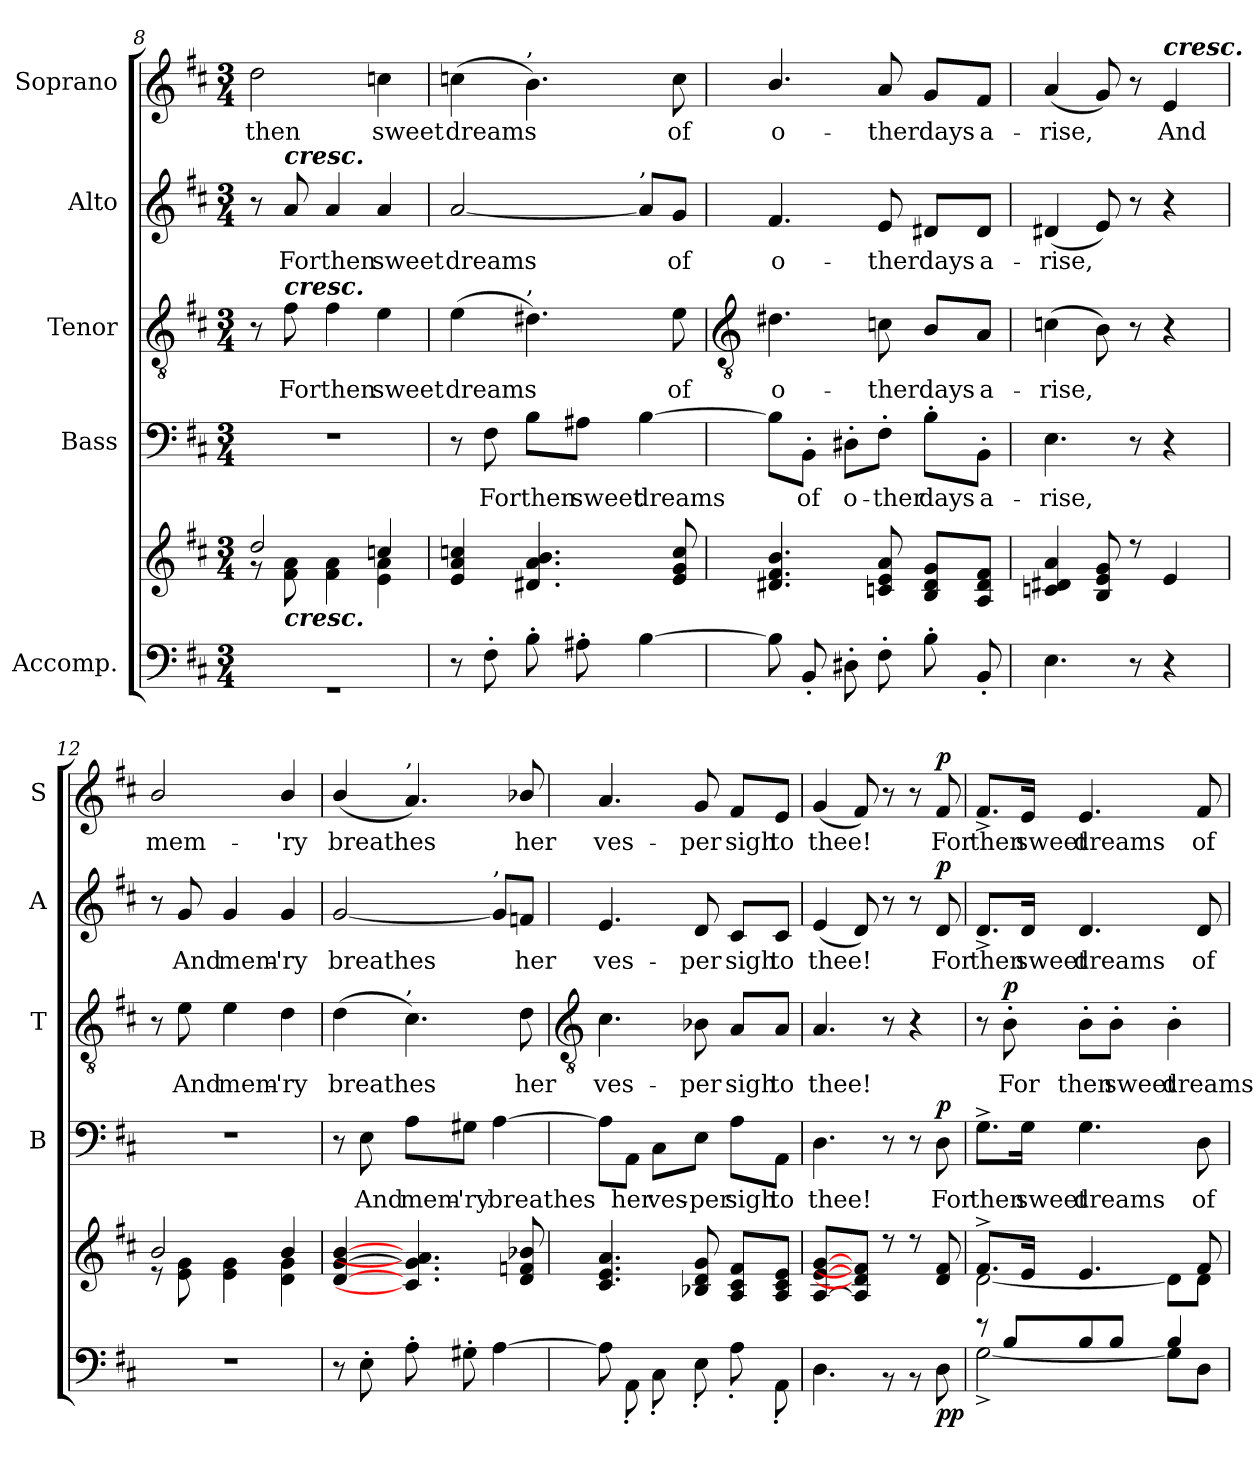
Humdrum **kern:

**kern	**kern	**dynam	**kern	**text	**dynam	**kern	**text	**dynam	**kern	**text	**dynam	**kern	**text	**dynam
*part5	*part5	*part5	*part4	*part4	*part4	*part3	*part3	*part3	*part2	*part2	*part2	*part1	*part1	*part1
*staff6	*staff5	*staff5/6	*staff4	*staff4	*staff4	*staff3	*staff3	*staff3	*staff2	*staff2	*staff2	*staff1	*staff1	*staff1
*I"Accomp.	*	*	*I"Bass	*	*	*I"Tenor	*	*	*I"Alto	*	*	*I"Soprano	*	*
*	*	*	*I'B	*	*	*I'T	*	*	*I'A	*	*	*I'S	*	*
*clefF4	*clefG2	*	*clefF4	*	*	*clefGv2	*	*	*clefG2	*	*	*clefG2	*	*
*k[f#c#]	*k[f#c#]	*	*k[f#c#]	*	*	*k[f#c#]	*	*	*k[f#c#]	*	*	*k[f#c#]	*	*
*D:	*D:	*	*D:	*	*	*D:	*	*	*D:	*	*	*D:	*	*
*M3/4	*M3/4	*	*M3/4	*	*	*M3/4	*	*	*M3/4	*	*	*M3/4	*	*
=8	=8	=8	=8	=8	=8	=8	=8	=8	=8	=8	=8	=8	=8	=8
*^	*	*	*	*	*	*	*	*	*	*	*	*	*	*
!LO:N:vis=1	!LO:N:vis=1	!	!	!LO:N:vis=1	!	!	!	!	!	!	!	!	!	!LO:LY:b	!
*	*	*^	*	*	*	*	*	*	*	*	*	*	*	*	*
2.ryy	2.r	2dd/	8r	.	2.r	.	.	8r	.	.	8r	.	.	2dd	then	.
!	!	!	!	!	!	!	!	!	!	!	!LO:TX:a:Bi:t=cresc.	!	!	!	!	!
!	!	!	!	!	!	!	!	!LO:TX:a:Bi:t=cresc.	!	!	!	!	!	!	!	!
!	!	!	!LO:TX:b:Bi:t=cresc.	!	!	!	!	!	!	!	!	!	!	!	!	!
!	!	!	!	!	!	!	!	!	!LO:LY:b	!	!	!LO:LY:b	!	!	!	!
.	.	.	8f#\ 8a\	.	.	.	.	8f#	For	.	8a	For	.	.	.	.
!	!	!	!	!	!	!	!	!	!LO:LY:b	!	!	!LO:LY:b	!	!	!	!
.	.	.	4f#\ 4a\	.	.	.	.	4f#	then	.	4a	then	.	.	.	.
!	!	!	!	!	!	!	!	!	!LO:LY:b	!	!	!LO:LY:b	!	!	!LO:LY:b	!
.	.	4ccn/	4e\ 4a\	.	.	.	.	4e	sweet	.	4a	sweet	.	4ccn	sweet	.
*v	*v	*	*	*	*	*	*	*	*	*	*	*	*	*	*	*
=9	=9	=9	=9	=9	=9	=9	=9	=9	=9	=9	=9	=9	=9	=9	=9
!	!	!LO:N:vis=1	!	!	!	!	!	!LO:LY:b	!	!	!LO:LY:b	!	!	!LO:LY:b	!
8r	4e/ 4a/ 4ccn/	2.ryy	.	8r	.	.	(>4e	dreams	.	[2a	dreams	.	(>4ccn	dreams	.
!	!	!	!	!	!LO:LY:b	!	!	!	!	!	!	!	!	!	!
8F#'\	.	.	.	8F#	For	.	.	.	.	.	.	.	.	.	.
!	!	!	!	!	!	!	!	!	!	!	!	!	!LO:TX:a:t=,	!	!
!	!	!	!	!	!	!	!LO:TX:a:t=,	!	!	!	!	!	!	!	!
!	!	!	!	!	!LO:LY:b	!	!	!	!	!	!	!	!	!	!
8B'\	4.d#X/ 4.a/ 4.b/	.	.	8B\L	then	.	4.d#X)	.	.	.	.	.	4.b)	.	.
!	!	!	!	!	!LO:LY:b	!	!	!	!	!	!	!	!	!	!
8A#X'\	.	.	.	8A#X\J	sweet	.	.	.	.	.	.	.	.	.	.
!	!	!	!	!	!	!	!	!	!	!LO:TX:a:t=,	!	!	!	!	!
!	!	!	!	!	!LO:LY:b	!	!	!	!	!	!	!	!	!	!
[4B\	.	.	.	[4B	dreams	.	.	.	.	8a/L]	.	.	.	.	.
!	!	!	!	!	!	!	!	!LO:LY:b	!	!	!LO:LY:b	!	!	!LO:LY:b	!
.	8e/ 8g/ 8cc/	.	.	.	.	.	8e	of	.	8g/J	of	.	8cc	of	.
!!LO:LB:g=z
=10	=10	=10	=10	=10	=10	=10	=10	=10	=10	=10	=10	=10	=10	=10	=10
*	*	*	*	*	*	*	*clefGv2	*	*	*	*	*	*	*	*
!	!	!LO:N:vis=1	!	!	!	!	!	!LO:LY:b	!	!	!LO:LY:b	!	!	!LO:LY:b	!
8B]	4.d#X/ 4.f#/ 4.b/	2.ryy	.	8B\L]	.	.	4.d#X	o-	.	4.f#	o-	.	4.b/	o-	.
!	!	!	!	!	!LO:LY:b	!	!	!	!	!	!	!	!	!	!
8BB'	.	.	.	8BB'\J	of	.	.	.	.	.	.	.	.	.	.
!	!	!	!	!	!LO:LY:b	!	!	!	!	!	!	!	!	!	!
8D#X'	.	.	.	8D#X'\L	o-	.	.	.	.	.	.	.	.	.	.
!	!	!	!	!	!LO:LY:b	!	!	!LO:LY:b	!	!	!LO:LY:b	!	!	!LO:LY:b	!
8F#'	8cn/ 8e/ 8a/	.	.	8F#'\J	-ther	.	8cn	-ther	.	8e	-ther	.	8a	-ther	.
!	!	!	!	!	!LO:LY:b	!	!	!LO:LY:b	!	!	!LO:LY:b	!	!	!LO:LY:b	!
8B'	8B/ 8d#/ 8g/L	.	.	8B'\L	days	.	8B/L	days	.	8d#X/L	days	.	8g/L	days	.
!	!	!	!	!	!LO:LY:b	!	!	!LO:LY:b	!	!	!LO:LY:b	!	!	!LO:LY:b	!
8BB'	8A/ 8d#/ 8f#/J	.	.	8BB'\J	a-	.	8A/J	a-	.	8d#/J	a-	.	8f#/J	a-	.
=11	=11	=11	=11	=11	=11	=11	=11	=11	=11	=11	=11	=11	=11	=11	=11
!	!	!LO:N:vis=1	!	!	!LO:LY:b	!	!	!LO:LY:b	!	!	!LO:LY:b	!	!	!LO:LY:b	!
4.E	4cn/ 4d#X/ 4a/	2.ryy	.	4.E	-rise,	.	(>4cn	-rise,	.	(<4d#X	-rise,	.	(<4a	-rise,	.
.	8B/ 8e/ 8g/	.	.	.	.	.	8B)	.	.	8e)	.	.	8g)	.	.
8r	8r	.	.	8r	.	.	8r	.	.	8r	.	.	8r	.	.
!	!	!	!	!	!	!	!	!	!	!	!	!	!LO:TX:a:Bi:t=cresc.	!	!
!	!	!	!	!	!	!	!	!	!	!	!	!	!	!LO:LY:b	!
4r	4e/	.	.	4r	.	.	4r	.	.	4r	.	.	4e	And	.
=12	=12	=12	=12	=12	=12	=12	=12	=12	=12	=12	=12	=12	=12	=12	=12
!LO:N:vis=1	!	!	!	!LO:N:vis=1	!	!	!	!	!	!	!	!	!	!LO:LY:b	!
2.r	2b/	8r	.	2.r	.	.	8r	.	.	8r	.	.	2b/	mem-	.
!	!	!	!	!	!	!	!	!LO:LY:b	!	!	!LO:LY:b	!	!	!	!
.	.	8e\ 8g\	.	.	.	.	8e	And	.	8g	And	.	.	.	.
!	!	!	!	!	!	!	!	!LO:LY:b	!	!	!LO:LY:b	!	!	!	!
.	.	4e\ 4g\	.	.	.	.	4e	mem-	.	4g	mem-	.	.	.	.
!	!	!	!	!	!	!	!	!LO:LY:b	!	!	!LO:LY:b	!	!	!LO:LY:b	!
.	4b/	4d\ 4g\	.	.	.	.	4d	-'ry	.	4g	-'ry	.	4b/	-'ry	.
=13	=13	=13	=13	=13	=13	=13	=13	=13	=13	=13	=13	=13	=13	=13	=13
!	!	!LO:N:vis=1	!	!	!	!	!	!LO:LY:b	!	!	!LO:LY:b	!	!	!LO:LY:b	!
8r	[4d/ [4g/ [4b/	2.ryy	.	8r	.	.	(>4d	breathes	.	[2g	breathes	.	(<4b/	breathes	.
!	!	!	!	!	!LO:LY:b	!	!	!	!	!	!	!	!	!	!
8E'	.	.	.	8E	And	.	.	.	.	.	.	.	.	.	.
!	!	!	!	!	!	!	!	!	!	!	!	!	!LO:TX:a:t=,	!	!
!	!	!	!	!	!	!	!LO:TX:a:t=,	!	!	!	!	!	!	!	!
!	!	!	!	!	!LO:LY:b	!	!	!	!	!	!	!	!	!	!
8A'	4.c#/] 4.g/] 4.a/]	.	.	8A\L	mem-	.	4.c#)	.	.	.	.	.	4.a)	.	.
!	!	!	!	!	!LO:LY:b	!	!	!	!	!	!	!	!	!	!
8G#X'	.	.	.	8G#X\J	-'ry	.	.	.	.	.	.	.	.	.	.
!	!	!	!	!	!	!	!	!	!	!LO:TX:a:t=,	!	!	!	!	!
!	!	!	!	!	!LO:LY:b	!	!	!	!	!	!	!	!	!	!
[4A	.	.	.	[4A	breathes	.	.	.	.	8g/L]	.	.	.	.	.
!	!	!	!	!	!	!	!	!LO:LY:b	!	!	!LO:LY:b	!	!	!LO:LY:b	!
.	8d/ 8fn/ 8b-X/	.	.	.	.	.	8d	her	.	8fn/J	her	.	8b-X/	her	.
!!LO:LB:g=z
=14	=14	=14	=14	=14	=14	=14	=14	=14	=14	=14	=14	=14	=14	=14	=14
*	*	*	*	*	*	*	*clefGv2	*	*	*	*	*	*	*	*
!LO:N:vis=1	!	!LO:N:vis=1	!	!	!	!	!	!LO:LY:b	!	!	!LO:LY:b	!	!	!LO:LY:b	!
*^	*	*	*	*	*	*	*	*	*	*	*	*	*	*	*
2.ryy	8A\]	4.c#/ 4.e/ 4.a/	2.ryy	.	8A\L]	.	.	4.c#	ves-	.	4.e	ves-	.	4.a	ves-	.
!	!	!	!	!	!	!LO:LY:b	!	!	!	!	!	!	!	!	!	!
.	8AA'\	.	.	.	8AA\J	her	.	.	.	.	.	.	.	.	.	.
!	!	!	!	!	!	!LO:LY:b	!	!	!	!	!	!	!	!	!	!
.	8C#'\	.	.	.	8C#\L	ves-	.	.	.	.	.	.	.	.	.	.
!	!	!	!	!	!	!LO:LY:b	!	!	!LO:LY:b	!	!	!LO:LY:b	!	!	!LO:LY:b	!
.	8E'\	8B-X/ 8d/ 8g/	.	.	8E\J	-per	.	8B-X	-per	.	8d	-per	.	8g	-per	.
!	!	!	!	!	!	!LO:LY:b	!	!	!LO:LY:b	!	!	!LO:LY:b	!	!	!LO:LY:b	!
.	8A'\	8A/ 8c#/ 8f#/L	.	.	8A\L	sigh	.	8A/L	sigh	.	8c#/L	sigh	.	8f#/L	sigh	.
!	!	!	!	!	!	!LO:LY:b	!	!	!LO:LY:b	!	!	!LO:LY:b	!	!	!LO:LY:b	!
.	8AA'\L	8A/ 8c#/ 8e/J	.	.	8AA\J	to	.	8A/J	to	.	8c#/J	to	.	8e/J	to	.
=15	=15	=15	=15	=15	=15	=15	=15	=15	=15	=15	=15	=15	=15	=15	=15	=15
!LO:N:vis=1	!	!	!LO:N:vis=1	!	!	!LO:LY:b	!	!	!LO:LY:b	!	!	!LO:LY:b	!	!	!LO:LY:b	!
2.ryy	4.D\	[4A/ [4e/ [4g/	2.ryy	.	4.D	thee!	.	4.A	thee!	.	(<4e	thee!	.	(<4g	thee!	.
.	.	8A/] 8d/] 8f#/]J	.	.	.	.	.	.	.	.	8d)	.	.	8f#)	.	.
.	8r	8r	.	.	8r	.	.	8r	.	.	8r	.	.	8r	.	.
.	8r	8r	.	.	8r	.	.	4r	.	.	8r	.	.	8r	.	.
!	!	!	!	!LO:DY:b=2	!	!LO:LY:b	!	!	!	!	!	!LO:LY:b	!	!	!LO:LY:b	!
!	!	!	!	!LO:DY:n=1:b	!	!	!LO:DY:b	!	!	!	!	!	!LO:DY:b	!	!	!LO:DY:b
.	8D\	8d/ 8f#/	.	p p	8D	For	p	.	.	.	8d	For	p	8f#	For	p
=16	=16	=16	=16	=16	=16	=16	=16	=16	=16	=16	=16	=16	=16	=16	=16	=16
!	!	!	!	!	!	!LO:LY:b	!	!	!	!	!	!LO:LY:b	!	!	!LO:LY:b	!
8r	[2G^\	8.f#^/L	[2d\	.	8.G^\L	then	.	8r	.	.	8.d^/L	then	.	8.f#^/L	then	.
!	!	!	!	!	!	!	!	!	!LO:LY:b	!LO:DY:b	!	!	!	!	!	!
8B/L	.	.	.	.	.	.	.	8B'	For	p	.	.	.	.	.	.
!	!	!	!	!	!	!LO:LY:b	!	!	!	!	!	!LO:LY:b	!	!	!LO:LY:b	!
.	.	16e/J	.	.	16G\Jk	sweet	.	.	.	.	16d/Jk	sweet	.	16e/Jk	sweet	.
!	!	!	!	!	!	!LO:LY:b	!	!	!LO:LY:b	!	!	!LO:LY:b	!	!	!LO:LY:b	!
8B/	.	4.e/	.	.	4.G	dreams	.	8B'\L	then	.	4.d	dreams	.	4.e	dreams	.
!	!	!	!	!	!	!	!	!	!LO:LY:b	!	!	!	!	!	!	!
8B/J	.	.	.	.	.	.	.	8B'\J	sweet	.	.	.	.	.	.	.
!	!	!	!	!	!	!	!	!	!LO:LY:b	!	!	!	!	!	!	!
4B/	8G\L]	.	8d\L]	.	.	.	.	4B'	dreams	.	.	.	.	.	.	.
!	!	!	!	!	!	!LO:LY:b	!	!	!	!	!	!LO:LY:b	!	!	!LO:LY:b	!
.	8D\J	8f#/	8d\J	.	8D	of	.	.	.	.	8d	of	.	8f#	of	.
*v	*v	*	*	*	*	*	*	*	*	*	*	*	*	*	*	*
*	*v	*v	*	*	*	*	*	*	*	*	*	*	*	*	*
=	=	=	=	=	=	=	=	=	=	=	=	=	=	=
*-	*-	*-	*-	*-	*-	*-	*-	*-	*-	*-	*-	*-	*-	*-
